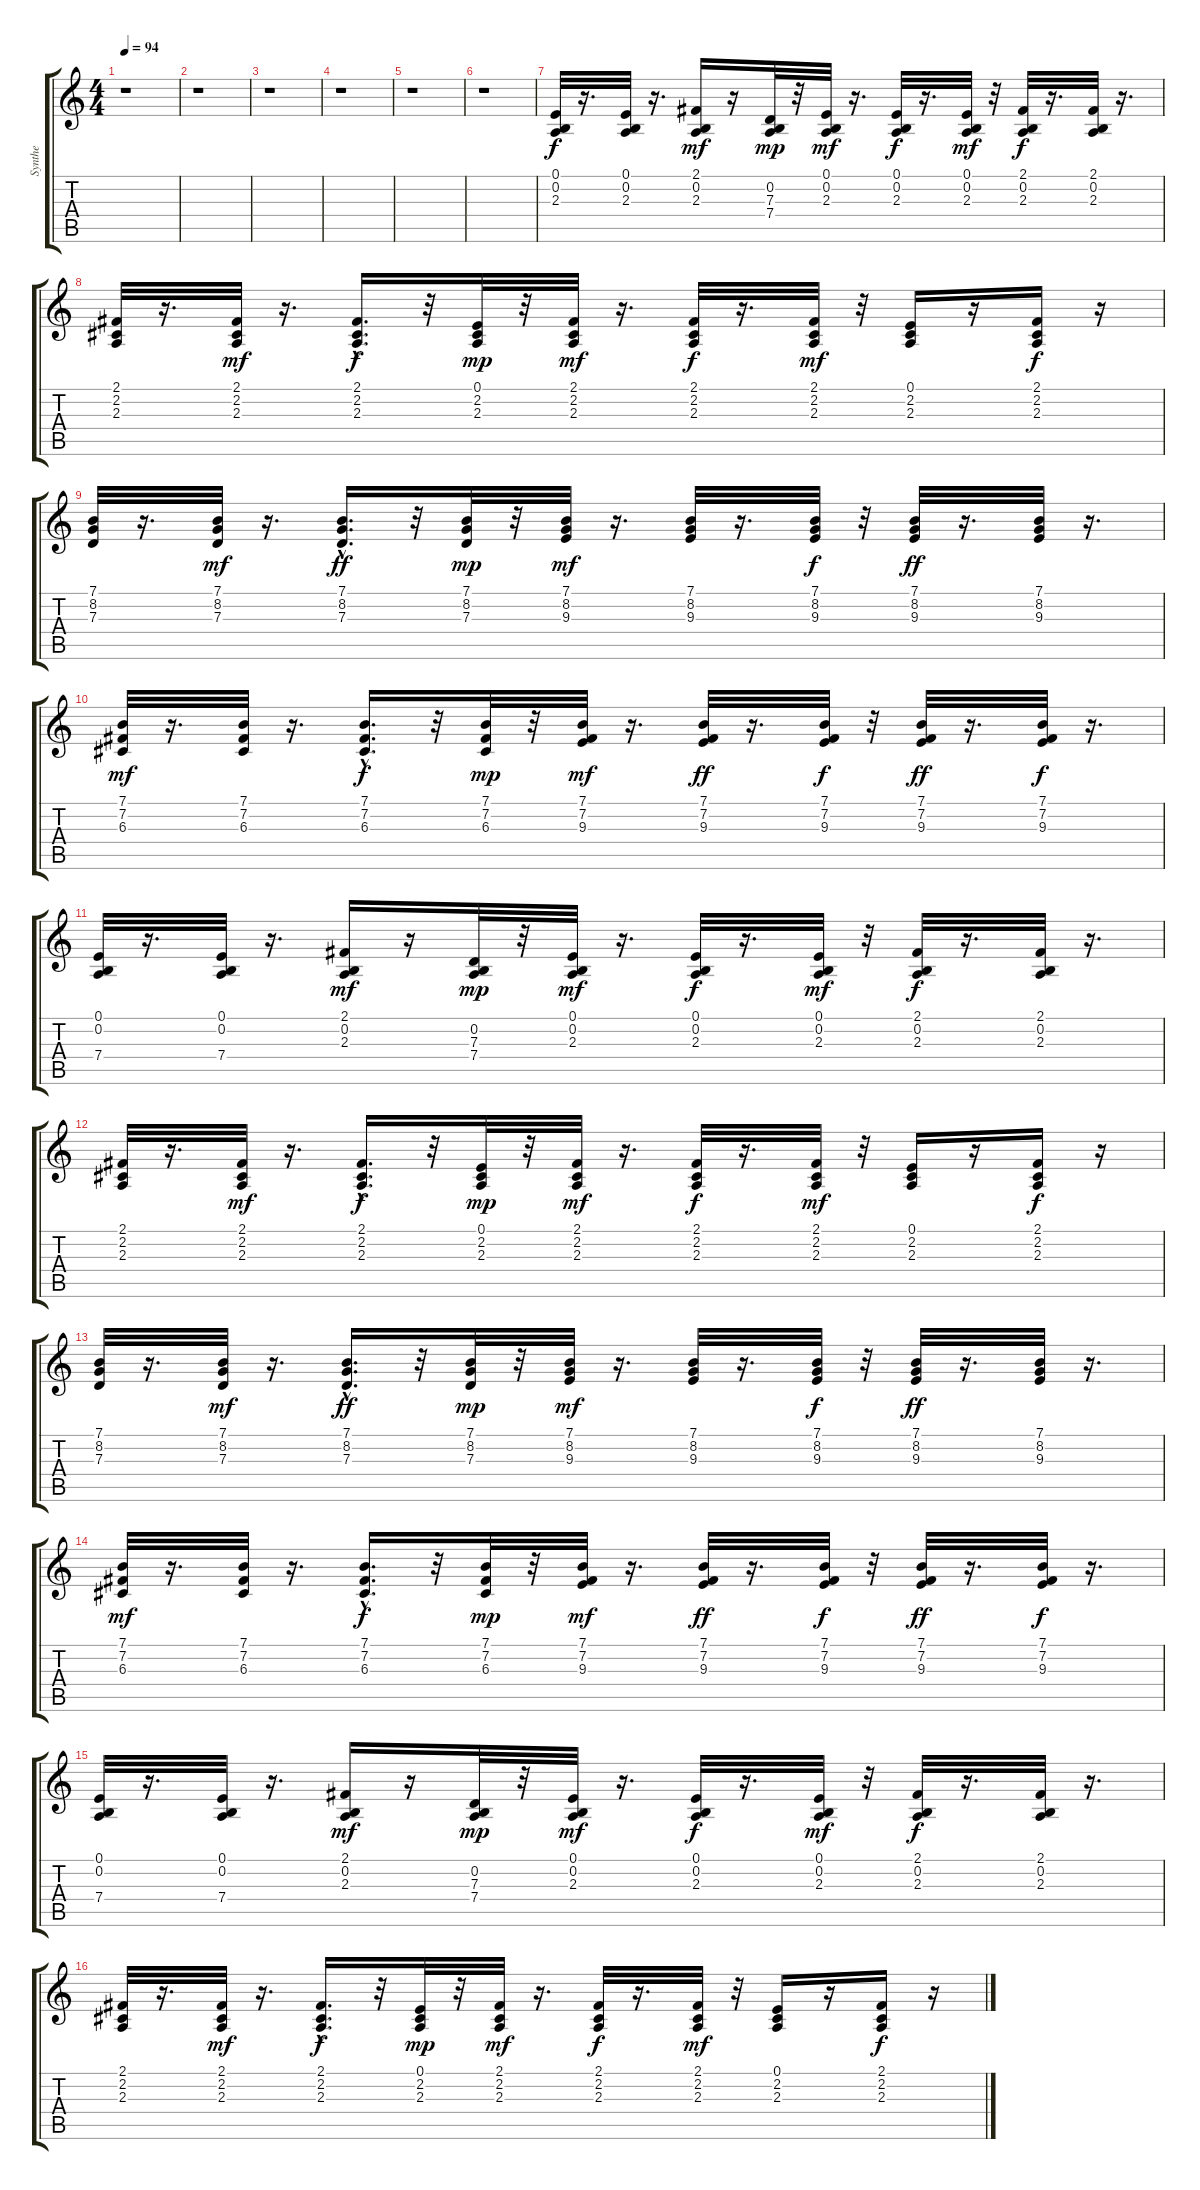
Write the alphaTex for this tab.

\track ("Synthe" "Synthe") {instrument pad3polysynth}
\staff {score tabs}
\tuning (E4 B3 G3 D3 A2 E2) {hide}
\ts (4 4)
\tempo 94
\clef g2
\ks c
r.1{dy f} |
r.1 |
r.1 |
r.1 |
r.1 |
r.1 |
(0.1 0.2 2.3).32 r.16{d} (0.1 0.2 2.3).32 r.16{d} (2.1 0.2 2.3).16{dy mf} r.16 (0.2 7.3 7.4).32{dy mp} r.32 (0.1 0.2 2.3).32{dy mf} r.16{d} (0.1 0.2 2.3).32{dy f} r.16{d} (0.1 0.2 2.3).32{dy mf} r.32 (2.1 0.2 2.3).32{dy f} r.16{d} (2.1 0.2 2.3).32 r.16{d} |
(2.1 2.2 2.3).32 r.16{d} (2.1 2.2 2.3).32{dy mf} r.16{d} (2.1 2.2 2.3{hac}).16{d dy f} r.32 (0.1 2.2 2.3).32{dy mp} r.32 (2.1 2.2 2.3).32{dy mf} r.16{d} (2.1 2.2 2.3).32{dy f} r.16{d} (2.1 2.2 2.3).32{dy mf} r.32 (0.1 2.2 2.3).16 r.16 (2.1 2.2 2.3).16{dy f} r.16 |
(7.1 8.2 7.3).32 r.16{d} (7.1 8.2 7.3).32{dy mf} r.16{d} (7.1 8.2{hac} 7.3{hac}).16{d dy ff} r.32 (7.1 8.2 7.3).32{dy mp} r.32 (7.1 8.2 9.3).32{dy mf} r.16{d} (7.1 8.2 9.3).32 r.16{d} (7.1 8.2 9.3).32{dy f} r.32 (7.1 8.2 9.3).32{dy ff} r.16{d} (7.1 8.2 9.3).32 r.16{d} |
(7.1 7.2 6.3).32{dy mf} r.16{d} (7.1 7.2 6.3).32 r.16{d} (7.1 7.2 6.3{hac}).16{d dy f} r.32 (7.1 7.2 6.3).32{dy mp} r.32 (7.1 7.2 9.3).32{dy mf} r.16{d} (7.1 7.2 9.3).32{dy ff} r.16{d} (7.1 7.2 9.3).32{dy f} r.32 (7.1 7.2 9.3).32{dy ff} r.16{d} (7.1 7.2 9.3).32{dy f} r.16{d} |
(0.1 0.2 7.4).32 r.16{d} (0.1 0.2 7.4).32 r.16{d} (2.1 0.2 2.3).16{dy mf} r.16 (0.2 7.3 7.4).32{dy mp} r.32 (0.1 0.2 2.3).32{dy mf} r.16{d} (0.1 0.2 2.3).32{dy f} r.16{d} (0.1 0.2 2.3).32{dy mf} r.32 (2.1 0.2 2.3).32{dy f} r.16{d} (2.1 0.2 2.3).32 r.16{d} |
(2.1 2.2 2.3).32 r.16{d} (2.1 2.2 2.3).32{dy mf} r.16{d} (2.1 2.2 2.3{hac}).16{d dy f} r.32 (0.1 2.2 2.3).32{dy mp} r.32 (2.1 2.2 2.3).32{dy mf} r.16{d} (2.1 2.2 2.3).32{dy f} r.16{d} (2.1 2.2 2.3).32{dy mf} r.32 (0.1 2.2 2.3).16 r.16 (2.1 2.2 2.3).16{dy f} r.16 |
(7.1 8.2 7.3).32 r.16{d} (7.1 8.2 7.3).32{dy mf} r.16{d} (7.1 8.2{hac} 7.3{hac}).16{d dy ff} r.32 (7.1 8.2 7.3).32{dy mp} r.32 (7.1 8.2 9.3).32{dy mf} r.16{d} (7.1 8.2 9.3).32 r.16{d} (7.1 8.2 9.3).32{dy f} r.32 (7.1 8.2 9.3).32{dy ff} r.16{d} (7.1 8.2 9.3).32 r.16{d} |
(7.1 7.2 6.3).32{dy mf} r.16{d} (7.1 7.2 6.3).32 r.16{d} (7.1 7.2 6.3{hac}).16{d dy f} r.32 (7.1 7.2 6.3).32{dy mp} r.32 (7.1 7.2 9.3).32{dy mf} r.16{d} (7.1 7.2 9.3).32{dy ff} r.16{d} (7.1 7.2 9.3).32{dy f} r.32 (7.1 7.2 9.3).32{dy ff} r.16{d} (7.1 7.2 9.3).32{dy f} r.16{d} |
(0.1 0.2 7.4).32 r.16{d} (0.1 0.2 7.4).32 r.16{d} (2.1 0.2 2.3).16{dy mf} r.16 (0.2 7.3 7.4).32{dy mp} r.32 (0.1 0.2 2.3).32{dy mf} r.16{d} (0.1 0.2 2.3).32{dy f} r.16{d} (0.1 0.2 2.3).32{dy mf} r.32 (2.1 0.2 2.3).32{dy f} r.16{d} (2.1 0.2 2.3).32 r.16{d} |
(2.1 2.2 2.3).32 r.16{d} (2.1 2.2 2.3).32{dy mf} r.16{d} (2.1 2.2 2.3{hac}).16{d dy f} r.32 (0.1 2.2 2.3).32{dy mp} r.32 (2.1 2.2 2.3).32{dy mf} r.16{d} (2.1 2.2 2.3).32{dy f} r.16{d} (2.1 2.2 2.3).32{dy mf} r.32 (0.1 2.2 2.3).16 r.16 (2.1 2.2 2.3).16{dy f} r.16
